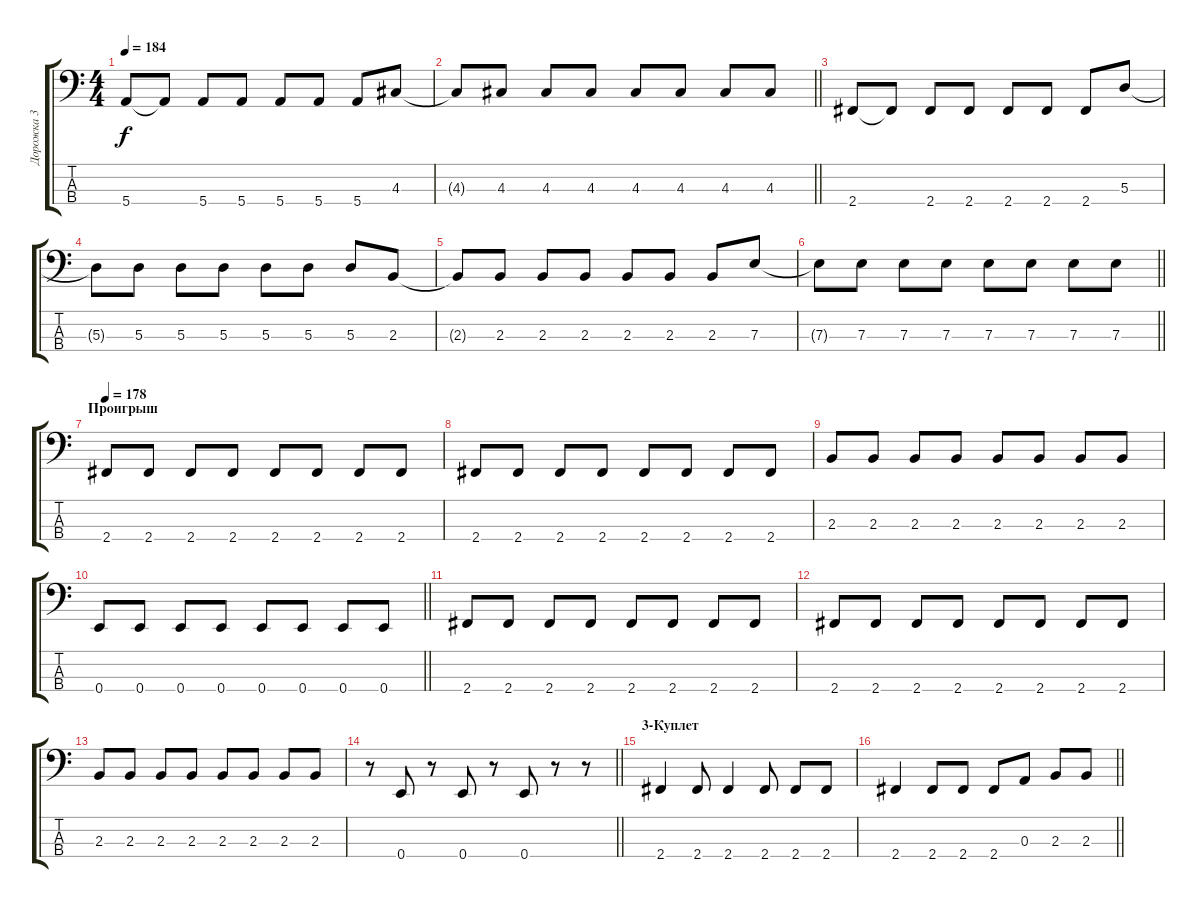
\track ("Дорожка 3" "Дорожка 3") {instrument electricbassfinger}
\staff {score tabs}
\tuning (G2 D2 A1 E1) {hide}
\ts (4 4)
\tempo 184
\clef f4
\ks c
5.4.8{dy f} 5.4{t}.8 5.4.8 5.4.8 5.4.8 5.4.8 5.4.8 4.3.8 |
\barLineRight lightlight
4.3{t}.8 4.3.8 4.3.8 4.3.8 4.3.8 4.3.8 4.3.8 4.3.8 |
2.4.8 2.4{t}.8 2.4.8 2.4.8 2.4.8 2.4.8 2.4.8 5.3.8 |
5.3{t}.8 5.3.8 5.3.8 5.3.8 5.3.8 5.3.8 5.3.8 2.3.8 |
2.3{t}.8 2.3.8 2.3.8 2.3.8 2.3.8 2.3.8 2.3.8 7.3.8 |
\barLineRight lightlight
7.3{t}.8 7.3.8 7.3.8 7.3.8 7.3.8 7.3.8 7.3.8 7.3.8 |
\section ("" "Проигрыш")
\tempo 178
2.4.8 2.4.8 2.4.8 2.4.8 2.4.8 2.4.8 2.4.8 2.4.8 |
2.4.8 2.4.8 2.4.8 2.4.8 2.4.8 2.4.8 2.4.8 2.4.8 |
2.3.8 2.3.8 2.3.8 2.3.8 2.3.8 2.3.8 2.3.8 2.3.8 |
\barLineRight lightlight
0.4.8 0.4.8 0.4.8 0.4.8 0.4.8 0.4.8 0.4.8 0.4.8 |
2.4.8 2.4.8 2.4.8 2.4.8 2.4.8 2.4.8 2.4.8 2.4.8 |
2.4.8 2.4.8 2.4.8 2.4.8 2.4.8 2.4.8 2.4.8 2.4.8 |
2.3.8 2.3.8 2.3.8 2.3.8 2.3.8 2.3.8 2.3.8 2.3.8 |
\barLineRight lightlight
r.8 0.4.8 r.8 0.4.8 r.8 0.4.8 r.8 r.8 |
\section ("" "3-Куплет")
2.4.4 2.4.8 2.4.4 2.4.8 2.4.8 2.4.8 |
\barLineRight lightlight
2.4.4 2.4.8 2.4.8 2.4.8 0.3.8 2.3.8 2.3.8
